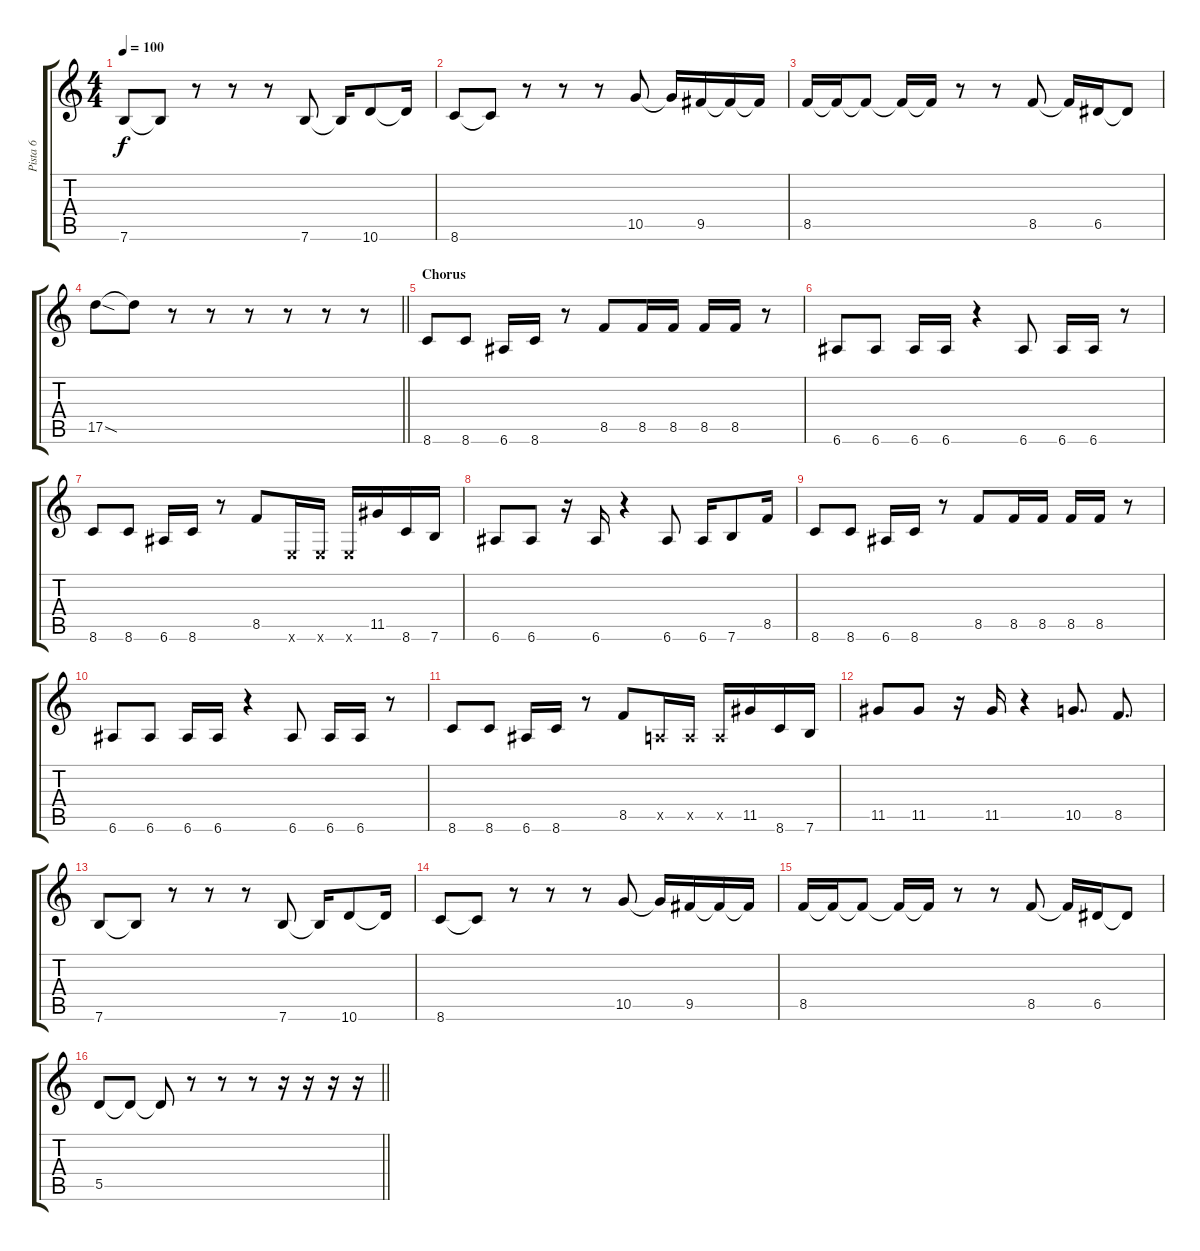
\track ("Pista 6" "Pista 6") {instrument distortionguitar}
\staff {score tabs}
\tuning (E4 B3 G3 D3 A2 E2) {hide}
\ts (4 4)
\tempo 100
\clef g2
\ks c
7.6.8{dy f} 7.6{t}.8 r.8 r.8 r.8 7.6.8 7.6{t}.16 10.6.8 10.6{t}.16 |
8.6.8 8.6{t}.8 r.8 r.8 r.8 10.5.8 10.5{t}.16 9.5.16 9.5{t}.16 9.5{t}.16 |
8.5.16 8.5{t}.16 8.5{t}.8 8.5{t}.16 8.5{t}.16 r.8 r.8 8.5.8 8.5{t}.16 6.5.16 6.5{t}.8 |
\barLineRight lightlight
17.5{sod}.8 17.5{t}.8 r.8 r.8 r.8 r.8 r.8 r.8 |
\section ("" "Chorus")
8.6.8 8.6.8 6.6.16 8.6.16 r.8 8.5.8 8.5.16 8.5.16 8.5.16 8.5.16 r.8 |
6.6.8 6.6.8 6.6.16 6.6.16 r.4 6.6.8 6.6.16 6.6.16 r.8 |
8.6.8 8.6.8 6.6.16 8.6.16 r.8 8.5.8 0.6{x}.16 0.6{x}.16 0.6{x}.16 11.5.16 8.6.16 7.6.16 |
6.6.8 6.6.8 r.16 6.6.16 r.4 6.6.8 6.6.16 7.6.8 8.5.16 |
8.6.8{instrument overdrivenguitar} 8.6.8 6.6.16 8.6.16 r.8 8.5.8 8.5.16 8.5.16 8.5.16 8.5.16 r.8 |
6.6.8 6.6.8 6.6.16 6.6.16 r.4 6.6.8 6.6.16 6.6.16 r.8 |
8.6.8 8.6.8 6.6.16 8.6.16 r.8 8.5.8 0.5{x}.16 0.5{x}.16 0.5{x}.16 11.5.16 8.6.16 7.6.16 |
11.5.8 11.5.8 r.16 11.5.16 r.4 10.5.8{d} 8.5.8{d} |
7.6.8 7.6{t}.8 r.8 r.8 r.8 7.6.8 7.6{t}.16 10.6.8 10.6{t}.16 |
8.6.8 8.6{t}.8 r.8 r.8 r.8 10.5.8 10.5{t}.16 9.5.16 9.5{t}.16 9.5{t}.16 |
8.5.16 8.5{t}.16 8.5{t}.8 8.5{t}.16 8.5{t}.16 r.8 r.8 8.5.8 8.5{t}.16 6.5.16 6.5{t}.8 |
\barLineRight lightlight
5.5.8 5.5{t}.8 5.5{t}.8 r.8 r.8 r.8 r.16 r.16 r.16 r.16
